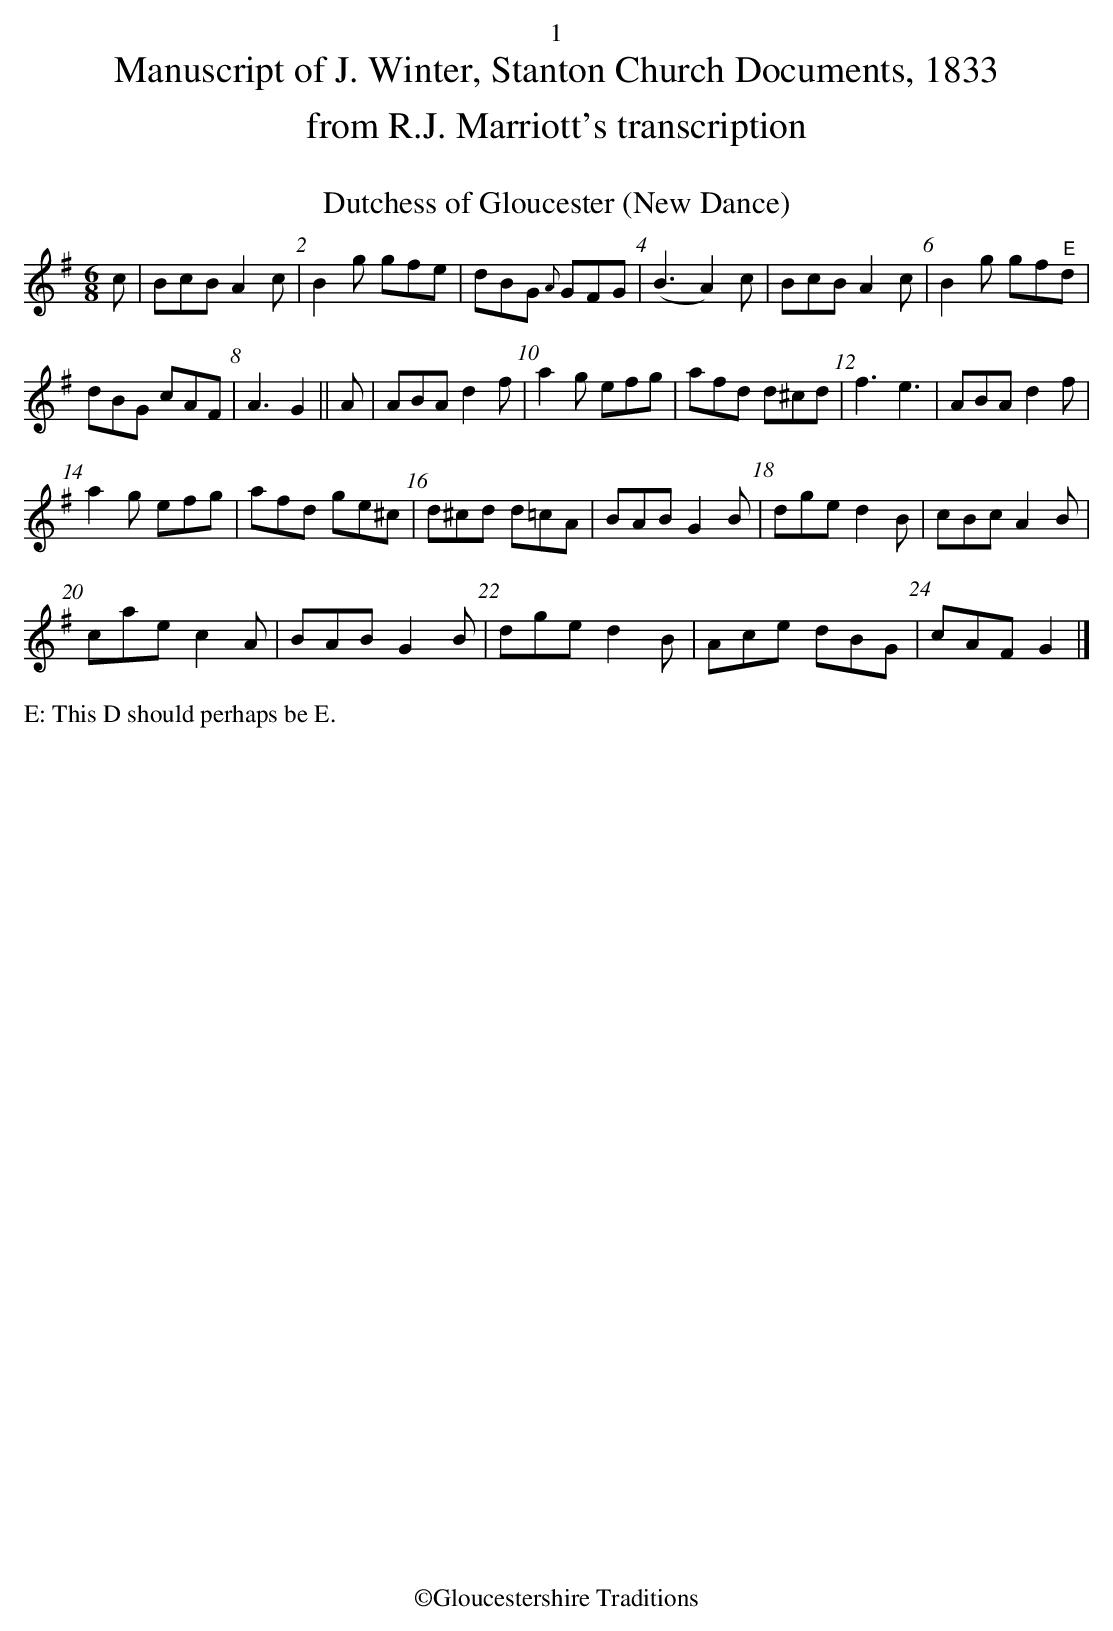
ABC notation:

X:1
T:Dutchess of Gloucester (New Dance)
M:6/8
L:1/8
K:G
c|BcB A2c|B2g gfe|dBG {A}GFG|(B3A2)c|BcB A2c|B2g gf"^E"d|
dBG cAF|A3 G2||A|ABA d2f|a2g efg|afd d^cd|f3e3|ABA d2f|
a2g efg|afd ge^c|d^cd d=cA|BAB G2B|dge d2B|cBc A2B|
cae c2A|BAB G2B|dge d2B|Ace dBG|cAF G2|]
